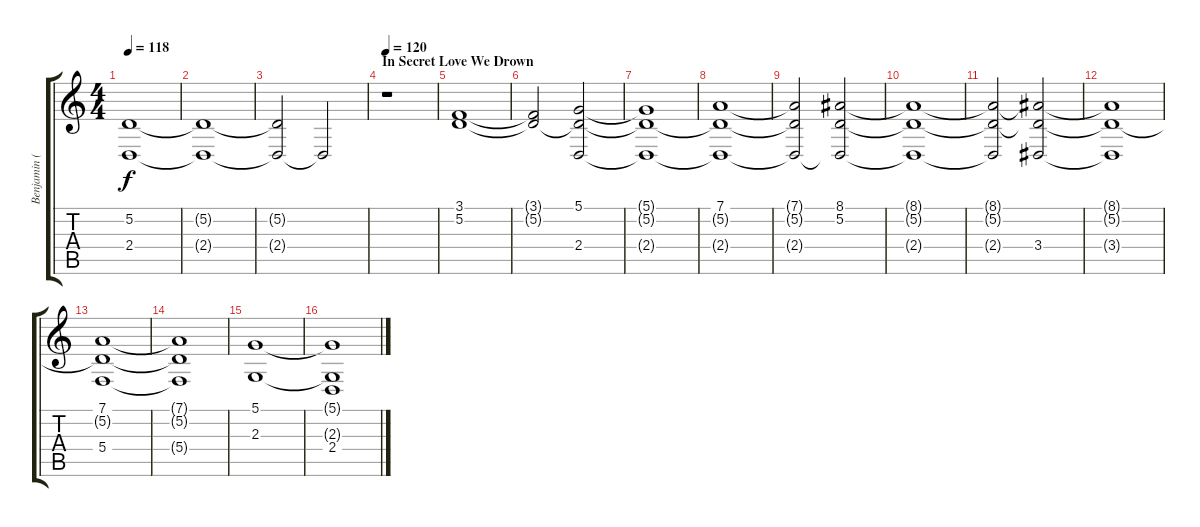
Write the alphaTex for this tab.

\track ("Benjamin (KeybMid)" "Benjamin (") {instrument churchorgan}
\staff {score tabs}
\tuning (D4 A3 F3 C3 G2 D2) {hide}
\ts (4 4)
\tempo 118
\clef g2
\ks c
(5.2{t} 2.4{t}).1{dy f} |
(5.2{t} 2.4{t}).1 |
(5.2{t} 2.4{t}).2 2.4{t}.2 |
\section ("" "In Secret Love We Drown")
\tempo 120
r.1{volume 13 balance 8 instrument fx6goblins} |
(3.1 5.2).1 |
(3.1{t} 5.2{t}).2 (5.1 5.2{t} 2.4).2 |
(5.1{t} 5.2{t} 2.4{t}).1 |
(7.1 5.2{t} 2.4{t}).1 |
(7.1{t} 5.2{t} 2.4{t}).2 (8.1 5.2 2.4{t}).2 |
(8.1{t} 5.2{t} 2.4{t}).1 |
(8.1{t} 5.2{t} 2.4{t}).2 (8.1{t} 5.2{t} 3.4).2 |
(8.1{t} 5.2{t} 3.4{t}).1 |
(7.1 5.2{t} 5.4).1 |
(7.1{t} 5.2{t} 5.4{t}).1 |
(5.1 2.3).1 |
(5.1{t} 2.3{t} 2.4).1
